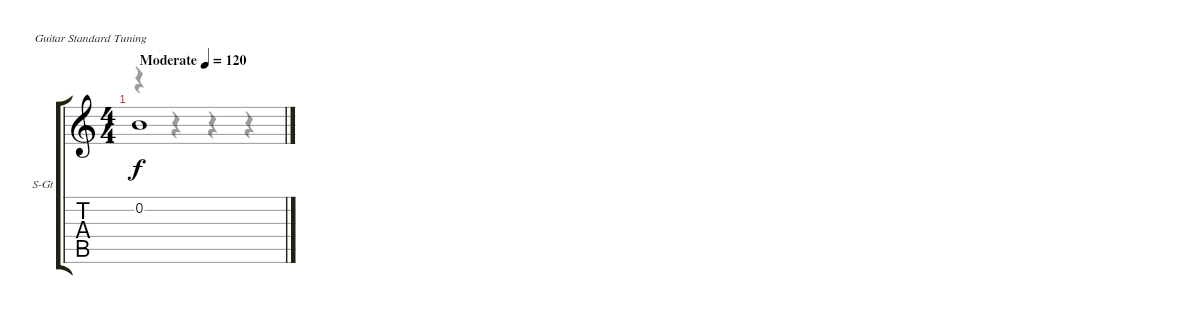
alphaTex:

\bracketExtendMode groupsimilarinstruments
\firstSystemTrackNameOrientation horizontal
\otherSystemsTrackNameOrientation horizontal
\track ("Track 4" "S-Gt") {instrument celesta}
\staff {score tabs}
\tuning (E4 B3 G3 D3 A2 E2)
\displaytranspose 12
\voice
\ts (4 4)
\beaming (8 2 2 2 2)
\tempo (120 "Moderate")
\clef g2
\ks c
0.2.1{dy f instrument celesta}
\voice
\clef g2
\ottava regular
\simile none
\ks c
r.4{dy mf} r.4 r.4 r.4
